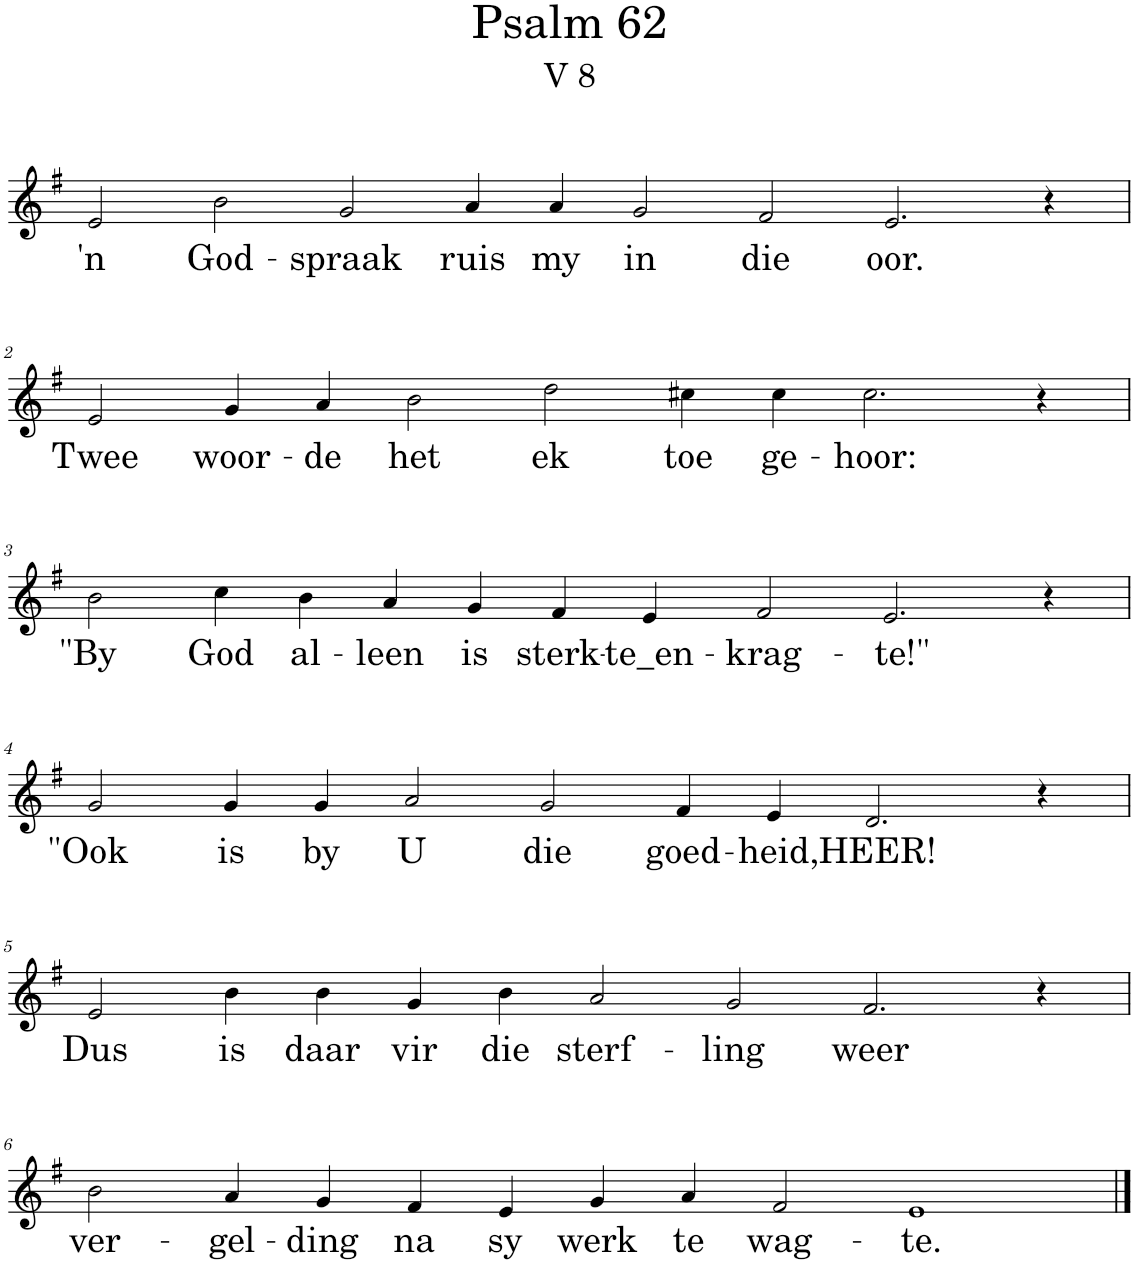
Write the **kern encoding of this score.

**kern	**text
*part1	*part1
*staff1	*staff1
*I"Pipe Organ	*
*I'Org.	*
*clefG2	*
*k[f#]	*
*M16/4	*
=1	=1
!	!LO:LY:b
2e/	'n
!	!LO:LY:b
2b\	God-
!	!LO:LY:b
2g/	-spraak
!	!LO:LY:b
4a/	ruis
!	!LO:LY:b
4a/	my
!	!LO:LY:b
2g/	in
!	!LO:LY:b
2f#/	die
!	!LO:LY:b
2.e/	oor.
4r	.
!!LO:LB:g=z
=2	=2
*M14/4	*
!	!LO:LY:b
2e/	Twee
!	!LO:LY:b
4g/	woor-
!	!LO:LY:b
4a/	-de
!	!LO:LY:b
2b\	het
!	!LO:LY:b
2dd\	ek
!	!LO:LY:b
4cc#X\	toe
!	!LO:LY:b
4cc#\	ge-
!	!LO:LY:b
2.cc#\	-hoor:
4r	.
!!LO:LB:g=z
=3	=3
*M14/4	*
!	!LO:LY:b
2b\	"By
!	!LO:LY:b
4cc\	God
!	!LO:LY:b
4b\	al-
!	!LO:LY:b
4a/	-leen
!	!LO:LY:b
4g/	is
!	!LO:LY:b
4f#/	sterk-
!	!LO:LY:b
4e/	-te_en-
!	!LO:LY:b
2f#/	-krag-
!	!LO:LY:b
2.e/	-te!"
4r	.
!!LO:LB:g=z
=4	=4
!	!LO:LY:b
2g/	"Ook
!	!LO:LY:b
4g/	is
!	!LO:LY:b
4g/	by
!	!LO:LY:b
2a/	U
!	!LO:LY:b
2g/	die
!	!LO:LY:b
4f#/	goed-
!	!LO:LY:b
4e/	-heid,
!	!LO:LY:b
2.d/	HEER!
4r	.
!!LO:LB:g=z
=5	=5
!	!LO:LY:b
2e/	Dus
!	!LO:LY:b
4b\	is
!	!LO:LY:b
4b\	daar
!	!LO:LY:b
4g/	vir
!	!LO:LY:b
4b\	die
!	!LO:LY:b
2a/	sterf-
!	!LO:LY:b
2g/	-ling
!	!LO:LY:b
2.f#/	weer
4r	.
!!LO:LB:g=z
=6	=6
!	!LO:LY:b
2b\	ver-
!	!LO:LY:b
4a/	-gel-
!	!LO:LY:b
4g/	-ding
!	!LO:LY:b
4f#/	na
!	!LO:LY:b
4e/	sy
!	!LO:LY:b
4g/	werk
!	!LO:LY:b
4a/	te
!	!LO:LY:b
2f#/	wag-
!	!LO:LY:b
1e	-te.
==	==
*-	*-
